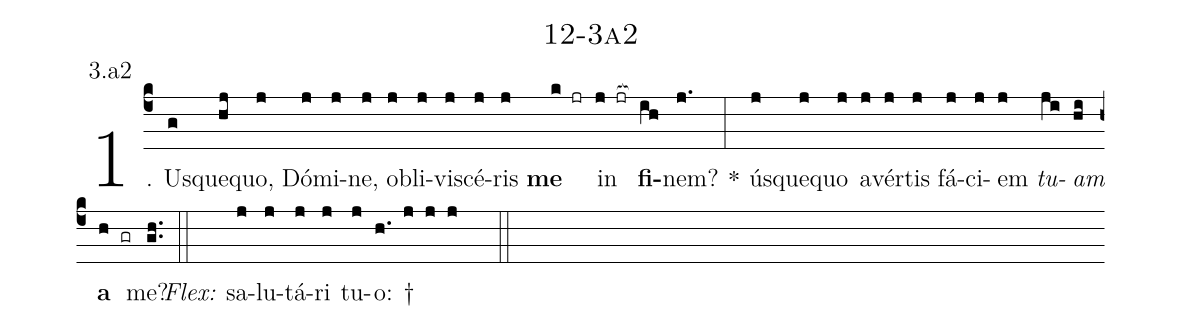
name: 12-3a2;
annotation: 3.a2;
%%
(c4)1. Us(g)que(hj)quo,(j) Dó(j)mi(j)ne,(j) ob(j)li(j)vi(j)scé(j)ris(j) <b>me</b>(k jr) in(j jr[ocb:1{]) <b>fi</b>(ih[ocb:0}])nem?(j.) *(:) ús(j)que(j)quo(j) a(j)vér(j)tis(j) fá(j)ci(j)em(j) <i>tu</i>(ji)<i>am</i>(hi) <b>a</b>(h gr) me?(gh..) (::)
<i>Flex:</i>()  sa(j)lu(j)tá(j)ri(j) tu(j)o: †(h. j j j  ::)
